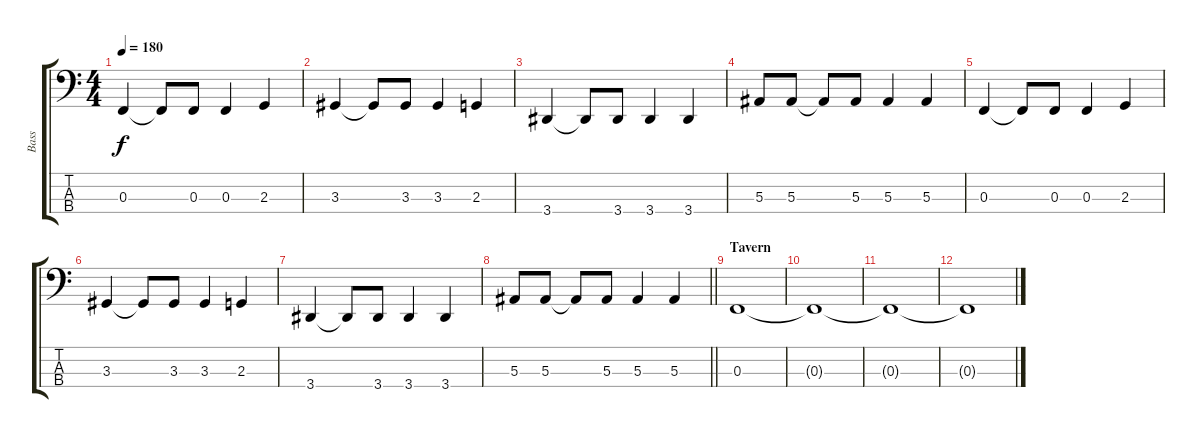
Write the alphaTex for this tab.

\track ("Bass" "Bass") {instrument electricbasspick}
\staff {score tabs}
\tuning (Eb2 Bb1 F1 C1) {hide}
\ts (4 4)
\tempo 180
\clef f4
\ks c
0.3.4{dy f} 0.3{t}.8 0.3.8 0.3.4 2.3.4 |
3.3.4 3.3{t}.8 3.3.8 3.3.4 2.3.4 |
3.4.4 3.4{t}.8 3.4.8 3.4.4 3.4.4 |
5.3.8 5.3.8 5.3{t}.8 5.3.8 5.3.4 5.3.4 |
0.3.4 0.3{t}.8 0.3.8 0.3.4 2.3.4 |
3.3.4 3.3{t}.8 3.3.8 3.3.4 2.3.4 |
3.4.4 3.4{t}.8 3.4.8 3.4.4 3.4.4 |
\barLineRight lightlight
5.3.8 5.3.8 5.3{t}.8 5.3.8 5.3.4 5.3.4 |
\section ("" "Tavern")
0.3.1{volume 0} |
0.3{t}.1 |
0.3{t}.1 |
0.3{t}.1
